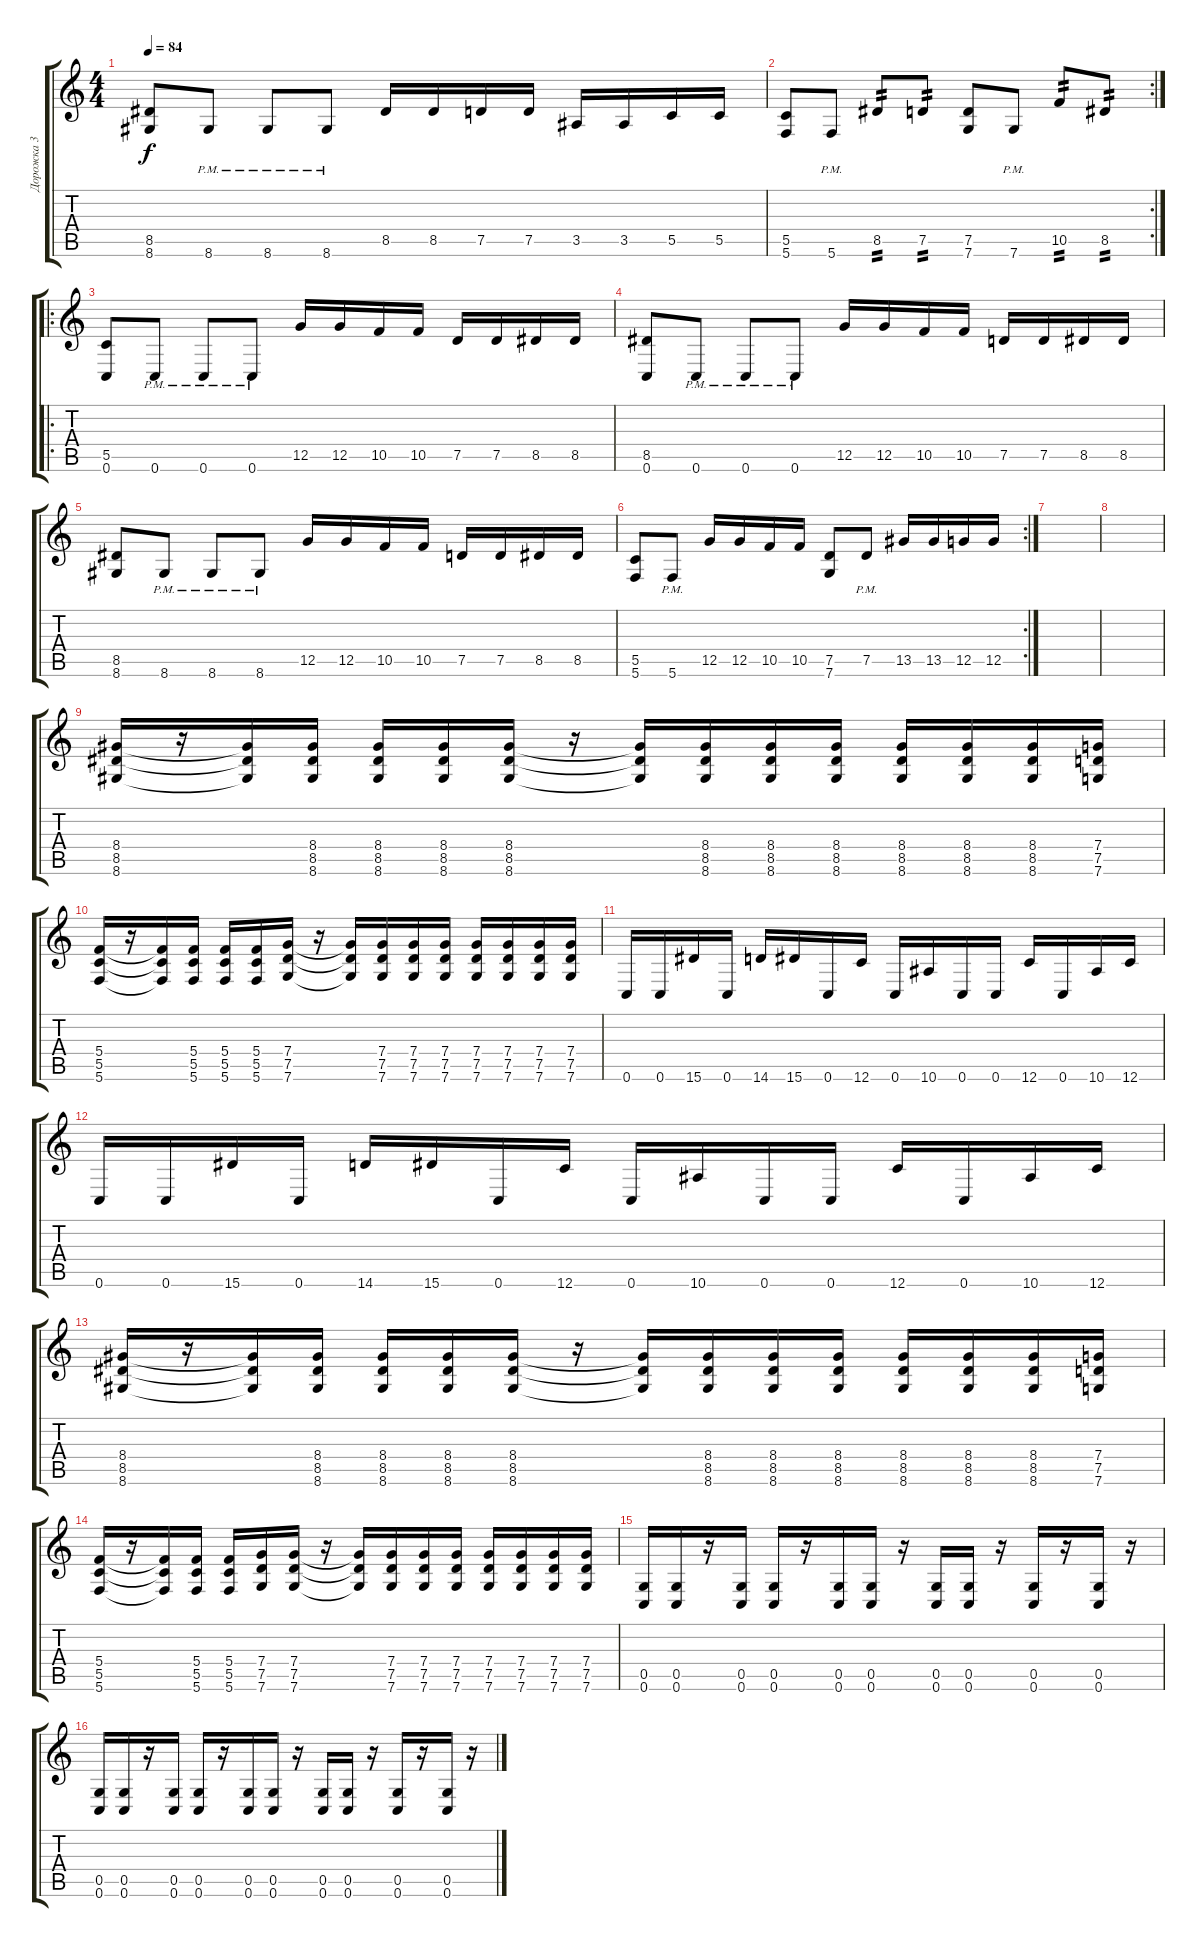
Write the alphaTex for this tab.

\track ("Дорожка 3" "Дорожка 3") {instrument overdrivenguitar}
\staff {score tabs}
\tuning (D4 A3 F3 C3 G2 C2) {hide}
\ts (4 4)
\tempo 84
\clef g2
\ks c
(8.5 8.6).8{dy f} 8.6{pm}.8 8.6{pm}.8 8.6{pm}.8 8.5.16 8.5.16 7.5.16 7.5.16 3.5.16 3.5.16 5.5.16 5.5.16 |
\rc 2
(5.5 5.6).8 5.6{pm}.8 8.5.8{tp 2} 7.5.8{tp 2} (7.5 7.6).8 7.6{pm}.8 10.5.8{tp 2} 8.5.8{tp 2} |
\ro
(5.5 0.6).8 0.6{pm}.8 0.6{pm}.8 0.6{pm}.8 12.5.16 12.5.16 10.5.16 10.5.16 7.5.16 7.5.16 8.5.16 8.5.16 |
(8.5 0.6).8 0.6{pm}.8 0.6{pm}.8 0.6{pm}.8 12.5.16 12.5.16 10.5.16 10.5.16 7.5.16 7.5.16 8.5.16 8.5.16 |
(8.5 8.6).8 8.6{pm}.8 8.6{pm}.8 8.6{pm}.8 12.5.16 12.5.16 10.5.16 10.5.16 7.5.16 7.5.16 8.5.16 8.5.16 |
\rc 2
(5.5 5.6).8 5.6{pm}.8 12.5.16 12.5.16 10.5.16 10.5.16 (7.5 7.6).8 7.5{pm}.8 13.5.16 13.5.16 12.5.16 12.5.16 |
|
|
(8.4 8.5 8.6).16 r.16 (8.4{t} 8.5{t} 8.6{t}).16 (8.4 8.5 8.6).16 (8.4 8.5 8.6).16 (8.4 8.5 8.6).16 (8.4 8.5 8.6).16 r.16 (8.4{t} 8.5{t} 8.6{t}).16 (8.4 8.5 8.6).16 (8.4 8.5 8.6).16 (8.4 8.5 8.6).16 (8.4 8.5 8.6).16 (8.4 8.5 8.6).16 (8.4 8.5 8.6).16 (7.4 7.5 7.6).16 |
(5.4 5.5 5.6).16 r.16 (5.4{t} 5.5{t} 5.6{t}).16 (5.4 5.5 5.6).16 (5.4 5.5 5.6).16 (5.4 5.5 5.6).16 (7.4 7.5 7.6).16 r.16 (7.4{t} 7.5{t} 7.6{t}).16 (7.4 7.5 7.6).16 (7.4 7.5 7.6).16 (7.4 7.5 7.6).16 (7.4 7.5 7.6).16 (7.4 7.5 7.6).16 (7.4 7.5 7.6).16 (7.4 7.5 7.6).16 |
0.6.16 0.6.16 15.6.16 0.6.16 14.6.16 15.6.16 0.6.16 12.6.16 0.6.16 10.6.16 0.6.16 0.6.16 12.6.16 0.6.16 10.6.16 12.6.16 |
0.6.16 0.6.16 15.6.16 0.6.16 14.6.16 15.6.16 0.6.16 12.6.16 0.6.16 10.6.16 0.6.16 0.6.16 12.6.16 0.6.16 10.6.16 12.6.16 |
(8.4 8.5 8.6).16 r.16 (8.4{t} 8.5{t} 8.6{t}).16 (8.4 8.5 8.6).16 (8.4 8.5 8.6).16 (8.4 8.5 8.6).16 (8.4 8.5 8.6).16 r.16 (8.4{t} 8.5{t} 8.6{t}).16 (8.4 8.5 8.6).16 (8.4 8.5 8.6).16 (8.4 8.5 8.6).16 (8.4 8.5 8.6).16 (8.4 8.5 8.6).16 (8.4 8.5 8.6).16 (7.4 7.5 7.6).16 |
(5.4 5.5 5.6).16 r.16 (5.4{t} 5.5{t} 5.6{t}).16 (5.4 5.5 5.6).16 (5.4 5.5 5.6).16 (7.4 7.5 7.6).16 (7.4 7.5 7.6).16 r.16 (7.4{t} 7.5{t} 7.6{t}).16 (7.4 7.5 7.6).16 (7.4 7.5 7.6).16 (7.4 7.5 7.6).16 (7.4 7.5 7.6).16 (7.4 7.5 7.6).16 (7.4 7.5 7.6).16 (7.4 7.5 7.6).16 |
(0.5 0.6).16 (0.5 0.6).16 r.16 (0.5 0.6).16 (0.5 0.6).16 r.16 (0.5 0.6).16 (0.5 0.6).16 r.16 (0.5 0.6).16 (0.5 0.6).16 r.16 (0.5 0.6).16 r.16 (0.5 0.6).16 r.16 |
(0.5 0.6).16 (0.5 0.6).16 r.16 (0.5 0.6).16 (0.5 0.6).16 r.16 (0.5 0.6).16 (0.5 0.6).16 r.16 (0.5 0.6).16 (0.5 0.6).16 r.16 (0.5 0.6).16 r.16 (0.5 0.6).16 r.16
